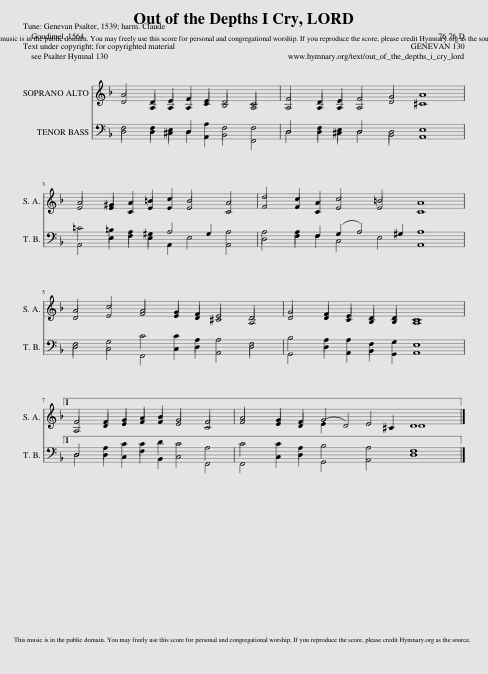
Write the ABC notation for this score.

X:1
%%score ( 1 2 ) ( 3 4 )
L:1/8
M:10/4
I:linebreak $
K:F
V:1 treble
V:2 treble
V:3 bass
V:4 bass
V:1
 A4 D2 E2 F2 E2 D4 C4 | F4 D2 E2 F4 G4 A8 |$ A4 ^G2 A2 =B2 c2 B4 A4 | d4 c2 A2 c4 =B4 A8 |$ A4 c4 A4 G2 F2 E4 D4 | %5
 G4 F2 E2 D2 D2 C8 |1$ F4 F2 G2 A2 B2 G4 F4 | A4 G2 F2 G4 E4 D8 |] %8
V:2
 D4 A,2 A,2 A,2 C2 B,4 A,4 | A,4 A,2 A,2 A,4 D4 ^C8 |$ E4 E2 C2 E2 E2 E4 C4 | F4 F2 C2 E4 E4 C8 |$ D4 E4 F4 E2 D2 ^C4 A,4 | %5
 D4 D2 C2 B,2 B,2 A,8 |1$ A,4 D2 E2 F2 F2 E4 C4 | F4 E2 D2 (E2 D4) ^C2 D8 |] %8
V:3
 F,4 F,2 E,2 D,2 A,2 F,4 F,4 | D,4 F,2 E,2 D,4 D,4 E,8 |$ =C4 =B,2 A,2 ^G,2 A,4 G,2 A,4 | A,4 A,2 F,2 (G,2 A,4) ^G,2 A,8 |$ F,4 G,4 C4 C2 A,2 A,4 F,4 | %5
 B,4 A,2 A,2 F,2 G,2 E,8 |1$ D,4 A,2 C2 C2 D2 C4 A,4 | C4 C2 A,2 B,4 A,4 F,8 |] %8
V:4
 D,4 D,2 ^C,2 D,2 A,,2 B,,4 F,,4 | D,4 D,2 ^C,2 D,4 B,,4 A,,8 |$ A,,4 E,2 F,2 E,2 A,,2 E,4 A,,4 | D,4 F,2 F,2 C,4 E,4 A,,8 |$ D,4 C,4 F,,4 C,2 D,2 A,,4 D,4 | %5
 G,,4 D,2 A,,2 B,,2 G,,2 A,,8 |1$ D,4 D,2 C,2 F,2 B,,2 C,4 F,,4 | F,,4 C,2 D,2 G,,4 A,,4 D,8 |] %8
